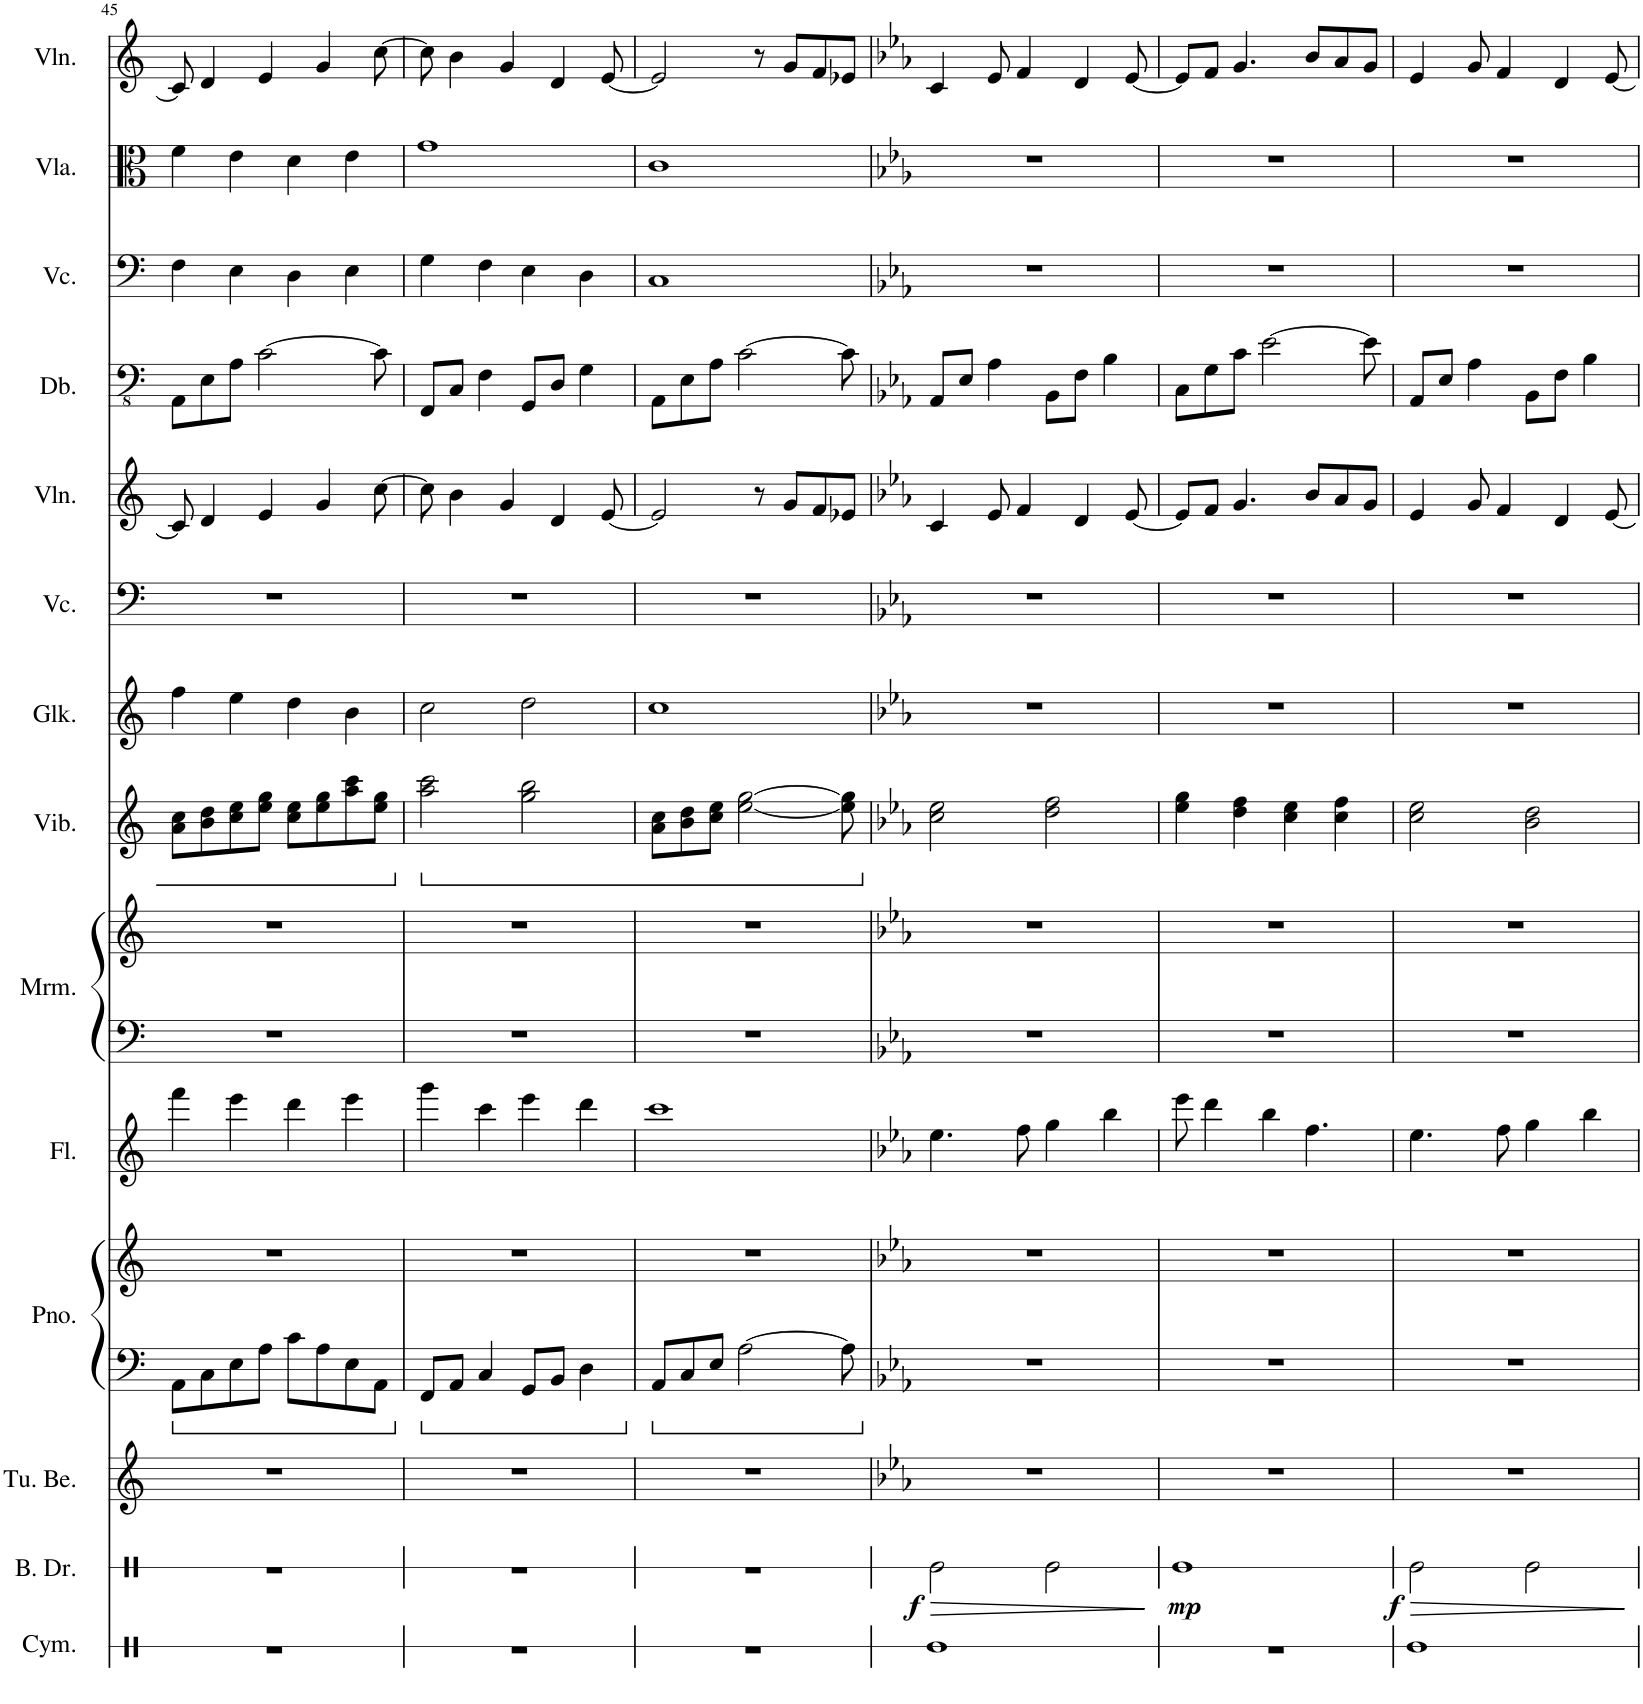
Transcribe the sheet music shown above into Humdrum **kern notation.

**kern	**kern	**dynam	**kern	**kern	**kern	**kern	**kern	**kern	**kern	**kern	**kern	**kern	**kern	**kern	**kern	**kern
*part14	*part13	*part13	*part12	*part11	*part11	*part10	*part9	*part9	*part8	*part7	*part6	*part5	*part4	*part3	*part2	*part1
*staff16	*staff15	*staff15	*staff14	*staff13	*staff12	*staff11	*staff10	*staff9	*staff8	*staff7	*staff6	*staff5	*staff4	*staff3	*staff2	*staff1
*I"Cymbal	*I"Bass Drum	*	*I"Tubular Bells	*I"Piano	*	*I"Flute	*I"Marimba	*	*I"Vibraphone	*I"Glockenspiel	*I"Violoncello	*I"Violin	*I"Double Bass	*I"Violoncello	*I"Viola	*I"Violin
*I'Cym.	*I'B. Dr.	*	*I'Tu. Be.	*I'Pno.	*	*I'Fl.	*I'Mrm.	*	*I'Vib.	*I'Glk.	*I'Vc.	*I'Vln.	*I'Db.	*I'Vc.	*I'Vla.	*I'Vln.
!!LO:PB:g=z
*clefX	*clefX	*	*clefG2	*clefF4	*clefG2	*clefG2	*clefF4	*clefG2	*clefG2	*clefG2	*clefF4	*clefG2	*clefFv4	*clefF4	*clefC3	*clefG2
*	*	*	*	*	*	*	*	*	*	*Trd-14c-24	*	*	*Trd7c12	*	*	*
*k[]	*k[]	*	*k[]	*k[]	*k[]	*k[]	*k[]	*k[]	*k[]	*k[]	*k[]	*k[]	*k[]	*k[]	*k[]	*k[]
*M4/4	*M4/4	*	*M4/4	*M4/4	*M4/4	*M4/4	*M4/4	*M4/4	*M4/4	*M4/4	*M4/4	*M4/4	*M4/4	*M4/4	*M4/4	*M4/4
=45	=45	=45	=45	=45	=45	=45	=45	=45	=45	=45	=45	=45	=45	=45	=45	=45
1r	1r	.	1r	8AA\L	1r	4fff\	1r	1r	8a\ 8cc\L	4ff\	1r	8c/]	8AAA\L	4F\	4f\	8c/]
.	.	.	.	8C\	.	.	.	.	8b\ 8dd\	.	.	4d/	8EE\	.	.	4d/
.	.	.	.	8E\	.	4eee\	.	.	8cc\ 8ee\	4ee\	.	.	8AA\J	4E\	4e\	.
.	.	.	.	8A\J	.	.	.	.	8ee\ 8gg\J	.	.	4e/	[2C\	.	.	4e/
.	.	.	.	8c\L	.	4ddd\	.	.	8cc\ 8ee\L	4dd\	.	.	.	4D\	4d\	.
.	.	.	.	8A\	.	.	.	.	8ee\ 8gg\	.	.	4g/	.	.	.	4g/
.	.	.	.	8E\	.	4eee\	.	.	8aa\ 8ccc\	4b\	.	.	.	4E\	4e\	.
.	.	.	.	8AA\J	.	.	.	.	8ee\ 8gg\J	.	.	[8cc\	8C\]	.	.	[8cc\
=46	=46	=46	=46	=46	=46	=46	=46	=46	=46	=46	=46	=46	=46	=46	=46	=46
*	*	*	*	*	*	*	*	*	*ped	*	*	*	*	*	*	*
1r	1r	.	1r	8FF/L	1r	4ggg\	1r	1r	2aa\ 2ccc\	2cc\	1r	8cc\]	8FFF/L	4G\	1g	8cc\]
.	.	.	.	8AA/J	.	.	.	.	.	.	.	4b\	8CC/J	.	.	4b\
.	.	.	.	4C/	.	4ccc\	.	.	.	.	.	.	4FF\	4F\	.	.
.	.	.	.	.	.	.	.	.	.	.	.	4g/	.	.	.	4g/
.	.	.	.	8GG/L	.	4eee\	.	.	2gg\ 2bb\	2dd\	.	.	8GGG/L	4E\	.	.
.	.	.	.	8BB/J	.	.	.	.	.	.	.	4d/	8DD/J	.	.	4d/
.	.	.	.	4D\	.	4ddd\	.	.	.	.	.	.	4GG\	4D\	.	.
.	.	.	.	.	.	.	.	.	.	.	.	[8e/	.	.	.	[8e/
=47	=47	=47	=47	=47	=47	=47	=47	=47	=47	=47	=47	=47	=47	=47	=47	=47
1r	1r	.	1r	8AA/L	1r	1ccc	1r	1r	8a\ 8cc\L	1cc	1r	2e/]	8AAA\L	1C	1c	2e/]
.	.	.	.	8C/	.	.	.	.	8b\ 8dd\	.	.	.	8EE\	.	.	.
.	.	.	.	8E/J	.	.	.	.	8cc\ 8ee\J	.	.	.	8AA\J	.	.	.
.	.	.	.	[2A\	.	.	.	.	[2ee\ [2gg\	.	.	.	[2C\	.	.	.
.	.	.	.	.	.	.	.	.	.	.	.	8r	.	.	.	8r
.	.	.	.	.	.	.	.	.	.	.	.	8g/L	.	.	.	8g/L
.	.	.	.	.	.	.	.	.	.	.	.	8f/	.	.	.	8f/
.	.	.	.	8A\]	.	.	.	.	8ee\] 8gg\]	.	.	8e-X/J	8C\]	.	.	8e-X/J
=48	=48	=48	=48	=48	=48	=48	=48	=48	=48	=48	=48	=48	=48	=48	=48	=48
*	*	*	*k[b-e-a-]	*k[b-e-a-]	*k[b-e-a-]	*k[b-e-a-]	*k[b-e-a-]	*k[b-e-a-]	*k[b-e-a-]	*k[b-e-a-]	*k[b-e-a-]	*k[b-e-a-]	*k[b-e-a-]	*k[b-e-a-]	*k[b-e-a-]	*k[b-e-a-]
!	!	!LO:HP:b	!	!	!	!	!	!	!	!	!	!	!	!	!	!
*	*	*	*	*	*	*	*	*	*Xped	*	*	*	*	*	*	*
!	!	!LO:DY:n=1:b	!	!	!	!	!	!	!	!	!	!	!	!	!	!
1Re	2Re\	> f	1r	1r	1r	4.ee-\	1r	1r	2cc\ 2ee-\	1r	1r	4c/	8AAA-/L	1r	1r	4c/
.	.	.	.	.	.	.	.	.	.	.	.	.	8EE-/J	.	.	.
.	.	.	.	.	.	.	.	.	.	.	.	8e-/	4AA-\	.	.	8e-/
.	.	.	.	.	.	8ff\	.	.	.	.	.	4f/	.	.	.	4f/
.	2Re\	.	.	.	.	4gg\	.	.	2dd\ 2ff\	.	.	.	8BBB-\L	.	.	.
.	.	.	.	.	.	.	.	.	.	.	.	4d/	8FF\J	.	.	4d/
.	.	.	.	.	.	4bb-\	.	.	.	.	.	.	4BB-\	.	.	.
.	.	.	.	.	.	.	.	.	.	.	.	[8e-/	.	.	.	[8e-/
.	.	]	.	.	.	.	.	.	.	.	.	.	.	.	.	.
=49	=49	=49	=49	=49	=49	=49	=49	=49	=49	=49	=49	=49	=49	=49	=49	=49
!	!	!LO:DY:b	!	!	!	!	!	!	!	!	!	!	!	!	!	!
1r	1Re	mp	1r	1r	1r	8eee-\	1r	1r	4ee-\ 4gg\	1r	1r	8e-/L]	8CC\L	1r	1r	8e-/L]
.	.	.	.	.	.	4ddd\	.	.	.	.	.	8f/J	8GG\	.	.	8f/J
.	.	.	.	.	.	.	.	.	4dd\ 4ff\	.	.	4.g/	8C\J	.	.	4.g/
.	.	.	.	.	.	4bb-\	.	.	.	.	.	.	[2E-\	.	.	.
.	.	.	.	.	.	.	.	.	4cc\ 4ee-\	.	.	.	.	.	.	.
.	.	.	.	.	.	4.ff\	.	.	.	.	.	8b-/L	.	.	.	8b-/L
.	.	.	.	.	.	.	.	.	4cc\ 4ff\	.	.	8a-/	.	.	.	8a-/
.	.	.	.	.	.	.	.	.	.	.	.	8g/J	8E-\]	.	.	8g/J
=50	=50	=50	=50	=50	=50	=50	=50	=50	=50	=50	=50	=50	=50	=50	=50	=50
!	!	!LO:HP:b	!	!	!	!	!	!	!	!	!	!	!	!	!	!
!	!	!LO:DY:n=1:b	!	!	!	!	!	!	!	!	!	!	!	!	!	!
1Re	2Re\	> f	1r	1r	1r	4.ee-\	1r	1r	2cc\ 2ee-\	1r	1r	4e-/	8AAA-/L	1r	1r	4e-/
.	.	.	.	.	.	.	.	.	.	.	.	.	8EE-/J	.	.	.
.	.	.	.	.	.	.	.	.	.	.	.	8g/	4AA-\	.	.	8g/
.	.	.	.	.	.	8ff\	.	.	.	.	.	4f/	.	.	.	4f/
.	2Re\	.	.	.	.	4gg\	.	.	2b-\ 2dd\	.	.	.	8BBB-\L	.	.	.
.	.	.	.	.	.	.	.	.	.	.	.	4d/	8FF\J	.	.	4d/
.	.	.	.	.	.	4bb-\	.	.	.	.	.	.	4BB-\	.	.	.
.	.	.	.	.	.	.	.	.	.	.	.	[8e-/	.	.	.	[8e-/
.	.	]	.	.	.	.	.	.	.	.	.	.	.	.	.	.
=	=	=	=	=	=	=	=	=	=	=	=	=	=	=	=	=
*-	*-	*-	*-	*-	*-	*-	*-	*-	*-	*-	*-	*-	*-	*-	*-	*-
